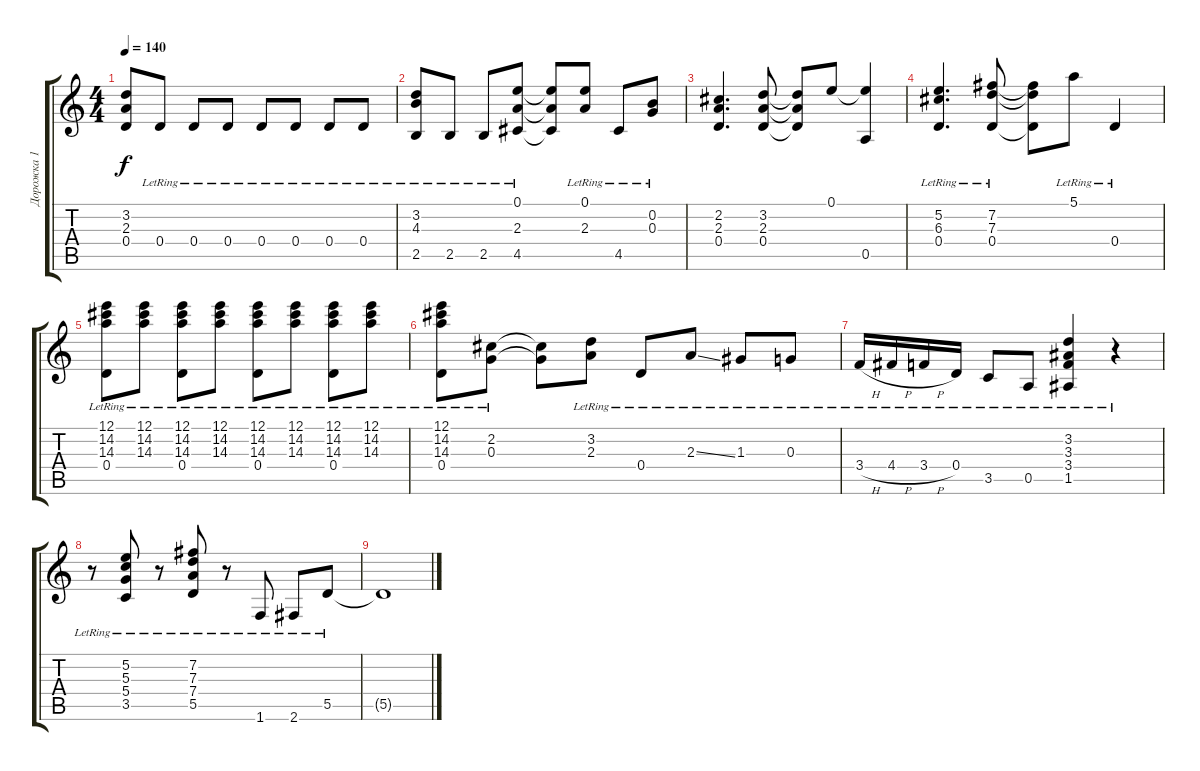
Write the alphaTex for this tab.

\track ("Дорожка 1" "Дорожка 1") {instrument acousticguitarsteel}
\staff {score tabs}
\tuning (E4 B3 G3 D3 A2 E2) {hide}
\ts (4 4)
\tempo 140
\clef g2
\ks c
(3.2{t} 2.3{t} 0.4{t}).8{dy f} 0.4{lr}.8 0.4{lr}.8 0.4{lr}.8 0.4{lr}.8 0.4{lr}.8 0.4{lr}.8 0.4{lr}.8 |
(3.2{lr} 4.3{lr} 2.5{lr}).8 2.5{lr}.8 2.5{lr}.8 (0.1{lr} 2.3{lr} 4.5{lr}).8 (0.1{t} 2.3{t} 4.5{t}).8 (0.1{lr} 2.3{lr}).8 4.5{lr}.8 (0.2{lr} 0.3{lr}).8 |
(2.2 2.3 0.4).4{d} (3.2 2.3 0.4).8 (3.2{t} 2.3{t} 0.4{t}).8 0.1.8 (0.1{t} 0.5).4 |
(5.2{lr} 6.3{lr} 0.4{lr}).4{d} (7.2{lr} 7.3{lr} 0.4{lr}).8 (7.2{t} 7.3{t} 0.4{t}).8 5.1{lr}.8 0.4{lr}.4 |
(12.1{lr} 14.2{lr} 14.3{lr} 0.4{lr}).8 (12.1{lr} 14.2{lr} 14.3{lr}).8 (12.1{lr} 14.2{lr} 14.3{lr} 0.4{lr}).8 (12.1{lr} 14.2{lr} 14.3{lr}).8 (12.1{lr} 14.2{lr} 14.3{lr} 0.4{lr}).8 (12.1{lr} 14.2{lr} 14.3{lr}).8 (12.1{lr} 14.2{lr} 14.3{lr} 0.4{lr}).8 (12.1{lr} 14.2{lr} 14.3{lr}).8 |
(12.1{lr} 14.2{lr} 14.3{lr} 0.4{lr}).8 (2.2{lr} 0.3{lr}).8 (2.2{t} 0.3{t}).8 (3.2{lr} 2.3{lr}).8 0.4{lr}.8 2.3{ss lr}.8 1.3{lr}.8 0.3{lr}.8 |
3.4{h lr}.16 4.4{h lr}.16 3.4{h lr}.16 0.4{lr}.16 3.5{lr}.8 0.5{lr}.8 (3.2{lr} 3.3{lr} 3.4{lr} 1.5{lr}).4 r.4 |
r.8 (5.2{lr} 5.3{lr} 5.4{lr} 3.5{lr}).8 r.8 (7.2{lr} 7.3{lr} 7.4{lr} 5.5{lr}).8 r.8 1.6{lr}.8 2.6{lr}.8 5.5{lr}.8 |
5.5{t}.1
